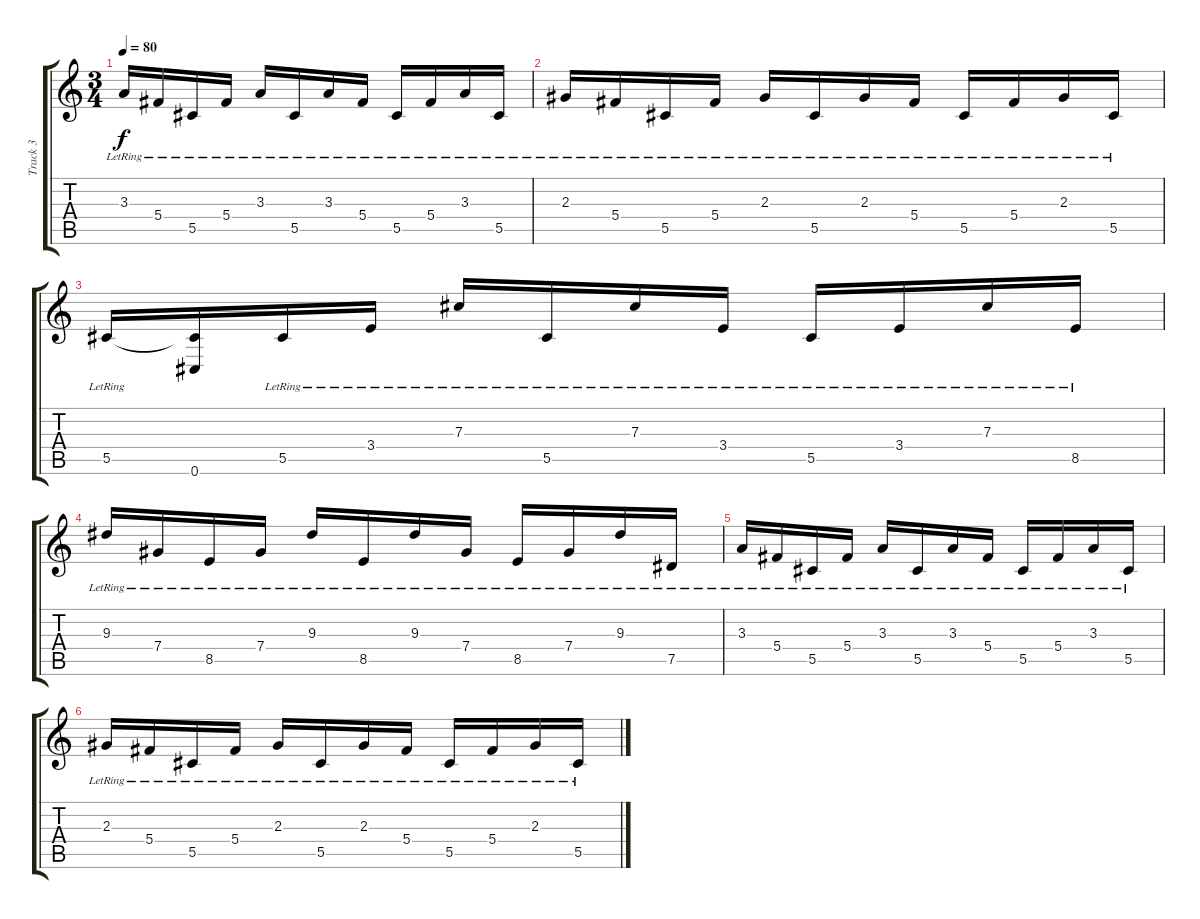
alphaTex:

\track ("Track 3" "Track 3") {instrument electricguitarclean}
\staff {score tabs}
\tuning (Eb4 Bb3 Gb3 Db3 Ab2 Db2) {hide}
\ts (3 4)
\tempo 80
\clef g2
\ks c
3.3{lr}.16{dy f} 5.4{lr}.16 5.5{lr}.16 5.4{lr}.16 3.3{lr}.16 5.5{lr}.16 3.3{lr}.16 5.4{lr}.16 5.5{lr}.16 5.4{lr}.16 3.3{lr}.16 5.5{lr}.16 |
2.3{lr}.16 5.4{lr}.16 5.5{lr}.16 5.4{lr}.16 2.3{lr}.16 5.5{lr}.16 2.3{lr}.16 5.4{lr}.16 5.5{lr}.16 5.4{lr}.16 2.3{lr}.16 5.5{lr}.16 |
5.5{lr}.16 (5.5{t} 0.6).16 5.5{lr}.16 3.4{lr}.16 7.3{lr}.16 5.5{lr}.16 7.3{lr}.16 3.4{lr}.16 5.5{lr}.16 3.4{lr}.16 7.3{lr}.16 8.5{lr}.16 |
9.3{lr}.16 7.4{lr}.16 8.5{lr}.16 7.4{lr}.16 9.3{lr}.16 8.5{lr}.16 9.3{lr}.16 7.4{lr}.16 8.5{lr}.16 7.4{lr}.16 9.3{lr}.16 7.5{lr}.16 |
3.3{lr}.16 5.4{lr}.16 5.5{lr}.16 5.4{lr}.16 3.3{lr}.16 5.5{lr}.16 3.3{lr}.16 5.4{lr}.16 5.5{lr}.16 5.4{lr}.16 3.3{lr}.16 5.5{lr}.16 |
2.3{lr}.16 5.4{lr}.16 5.5{lr}.16 5.4{lr}.16 2.3{lr}.16 5.5{lr}.16 2.3{lr}.16 5.4{lr}.16 5.5{lr}.16 5.4{lr}.16 2.3{lr}.16 5.5{lr}.16
